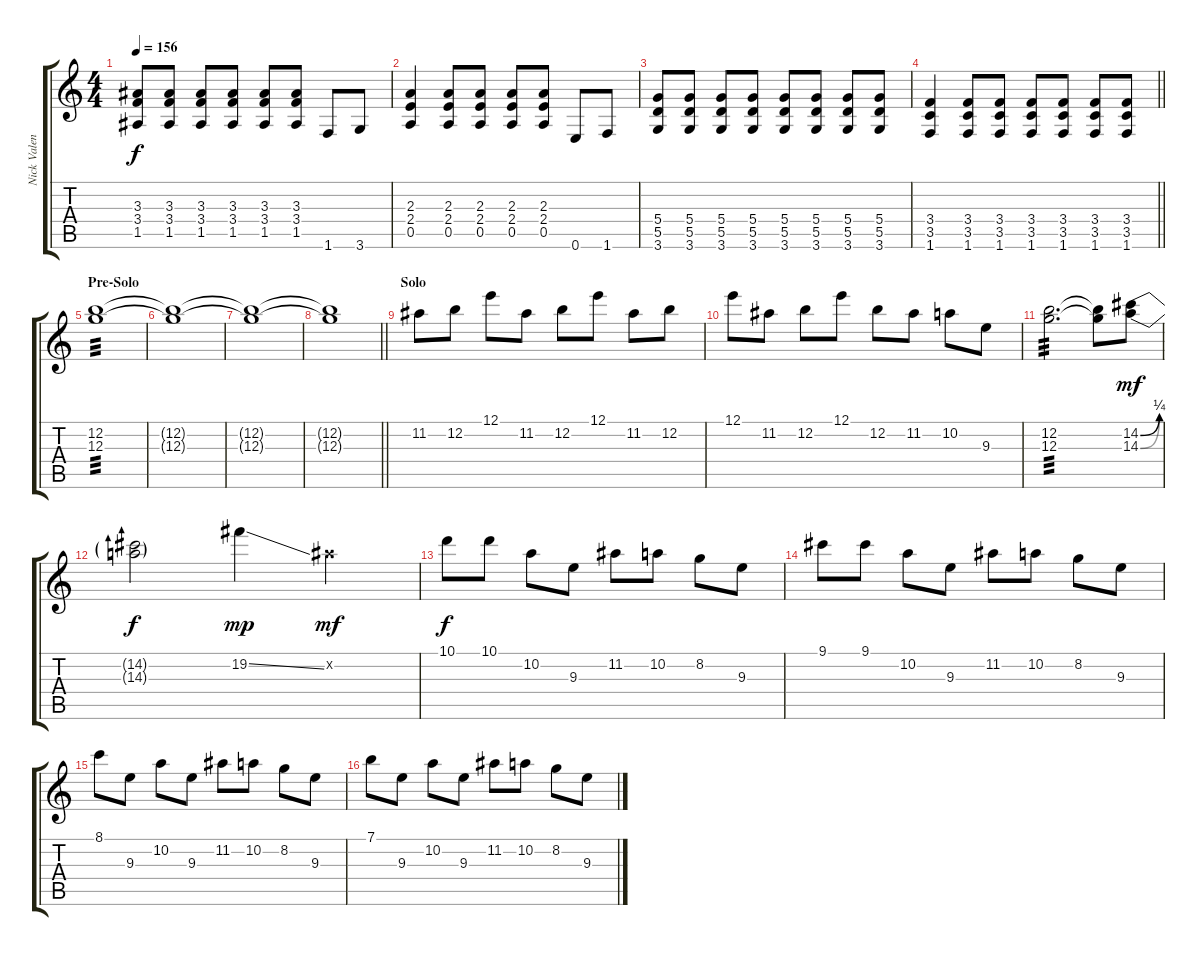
\track ("Nick Valenci " "Nick Valen") {instrument distortionguitar}
\staff {score tabs}
\tuning (E4 B3 G3 D3 A2 E2) {hide}
\ts (4 4)
\tempo 156
\clef g2
\ks c
(3.3 3.4 1.5).8{dy f} (3.3 3.4 1.5).8 (3.3 3.4 1.5).8 (3.3 3.4 1.5).8 (3.3 3.4 1.5).8 (3.3 3.4 1.5).8 1.6.8 3.6.8 |
(2.3 2.4 0.5).4 (2.3 2.4 0.5).8 (2.3 2.4 0.5).8 (2.3 2.4 0.5).8 (2.3 2.4 0.5).8 0.6.8 1.6.8 |
(5.4 5.5 3.6).8 (5.4 5.5 3.6).8 (5.4 5.5 3.6).8 (5.4 5.5 3.6).8 (5.4 5.5 3.6).8 (5.4 5.5 3.6).8 (5.4 5.5 3.6).8 (5.4 5.5 3.6).8 |
\barLineRight lightlight
(3.4 3.5 1.6).4 (3.4 3.5 1.6).8 (3.4 3.5 1.6).8 (3.4 3.5 1.6).8 (3.4 3.5 1.6).8 (3.4 3.5 1.6).8 (3.4 3.5 1.6).8 |
\section ("" "Pre-Solo")
(12.2 12.3).1{tp 3 volume 13} |
(12.2{t} 12.3{t}).1 |
(12.2{t} 12.3{t}).1 |
\barLineRight lightlight
(12.2{t} 12.3{t}).1 |
\section ("" "Solo")
11.2.8 12.2.8 12.1.8 11.2.8 12.2.8 12.1.8 11.2.8 12.2.8 |
12.1.8 11.2.8 12.2.8 12.1.8 12.2.8 11.2.8 10.2.8 9.3.8 |
(12.2 12.3).2{d tp 3} (12.2{t} 12.3{t}).8 (14.2{be (bend 0 0 60 1)} 14.3{be (bend 0 0 60 1)}).8{dy mf} |
(14.2{t} 14.3{t}).2{dy f} 19.2{ss}.4{dy mp} 11.2{x}.4{dy mf} |
10.1.8{dy f} 10.1.8 10.2.8 9.3.8 11.2.8 10.2.8 8.2.8 9.3.8 |
9.1.8 9.1.8 10.2.8 9.3.8 11.2.8 10.2.8 8.2.8 9.3.8 |
8.1.8 9.3.8 10.2.8 9.3.8 11.2.8 10.2.8 8.2.8 9.3.8 |
7.1.8 9.3.8 10.2.8 9.3.8 11.2.8 10.2.8 8.2.8 9.3.8
